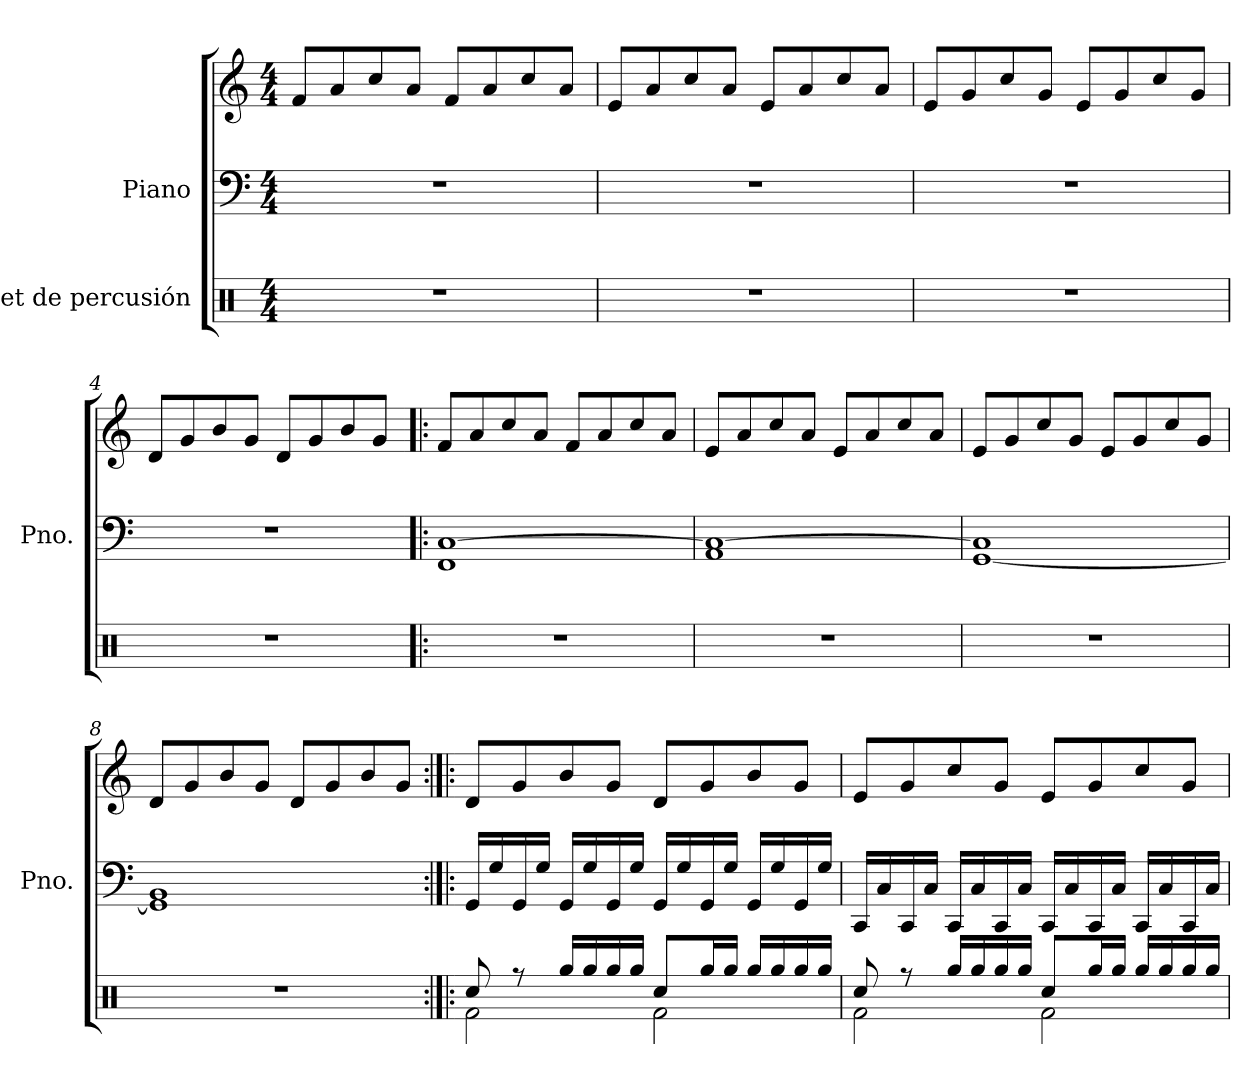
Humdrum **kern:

**kern	**kern	**kern
*part2	*part1	*part1
*staff3	*staff2	*staff1
*I"Set de percusión	*I"Piano	*
*	*I'Pno.	*
*clefX	*clefF4	*clefG2
*k[]	*k[]	*k[]
*M4/4	*M4/4	*M4/4
*MM140	*MM140	*MM140
=1	=1	=1
1r	1r	8f/L
.	.	8a/
.	.	8cc/
.	.	8a/J
.	.	8f/L
.	.	8a/
.	.	8cc/
.	.	8a/J
=2	=2	=2
1r	1r	8e/L
.	.	8a/
.	.	8cc/
.	.	8a/J
.	.	8e/L
.	.	8a/
.	.	8cc/
.	.	8a/J
=3	=3	=3
1r	1r	8e/L
.	.	8g/
.	.	8cc/
.	.	8g/J
.	.	8e/L
.	.	8g/
.	.	8cc/
.	.	8g/J
!!LO:LB:g=z
=4	=4	=4
1r	1r	8d/L
.	.	8g/
.	.	8b/
.	.	8g/J
.	.	8d/L
.	.	8g/
.	.	8b/
.	.	8g/J
=5!|:	=5!|:	=5!|:
1r	1FF [1C	8f/L
.	.	8a/
.	.	8cc/
.	.	8a/J
.	.	8f/L
.	.	8a/
.	.	8cc/
.	.	8a/J
=6	=6	=6
1r	1AA 1C_	8e/L
.	.	8a/
.	.	8cc/
.	.	8a/J
.	.	8e/L
.	.	8a/
.	.	8cc/
.	.	8a/J
=7	=7	=7
1r	[1GG 1C]	8e/L
.	.	8g/
.	.	8cc/
.	.	8g/J
.	.	8e/L
.	.	8g/
.	.	8cc/
.	.	8g/J
!!LO:LB:g=z
=8	=8	=8
1r	1GG] 1BB	8d/L
.	.	8g/
.	.	8b/
.	.	8g/J
.	.	8d/L
.	.	8g/
.	.	8b/
.	.	8g/J
=9:|!|:	=9:|!|:	=9:|!|:
*^	*	*
8Rcc/	2Rf\	16GG/LL	8d/L
.	.	16G/	.
8r	.	16GG/	8g/
.	.	16G/JJ	.
16Rgg/LL	.	16GG/LL	8b/
16Rgg/	.	16G/	.
16Rgg/	.	16GG/	8g/J
16Rgg/JJ	.	16G/JJ	.
8Rcc/L	2Rf\	16GG/LL	8d/L
.	.	16G/	.
16Rgg/L	.	16GG/	8g/
16Rgg/JJ	.	16G/JJ	.
16Rgg/LL	.	16GG/LL	8b/
16Rgg/	.	16G/	.
16Rgg/	.	16GG/	8g/J
16Rgg/JJ	.	16G/JJ	.
!!LO:LB:g=z
=10	=10	=10	=10
8Rcc/	2Rf\	16CC/LL	8e/L
.	.	16C/	.
8r	.	16CC/	8g/
.	.	16C/JJ	.
16Rgg/LL	.	16CC/LL	8cc/
16Rgg/	.	16C/	.
16Rgg/	.	16CC/	8g/J
16Rgg/JJ	.	16C/JJ	.
8Rcc/L	2Rf\	16CC/LL	8e/L
.	.	16C/	.
16Rgg/L	.	16CC/	8g/
16Rgg/JJ	.	16C/JJ	.
16Rgg/LL	.	16CC/LL	8cc/
16Rgg/	.	16C/	.
16Rgg/	.	16CC/	8g/J
16Rgg/JJ	.	16C/JJ	.
*v	*v	*	*
=	=	=
*-	*-	*-
